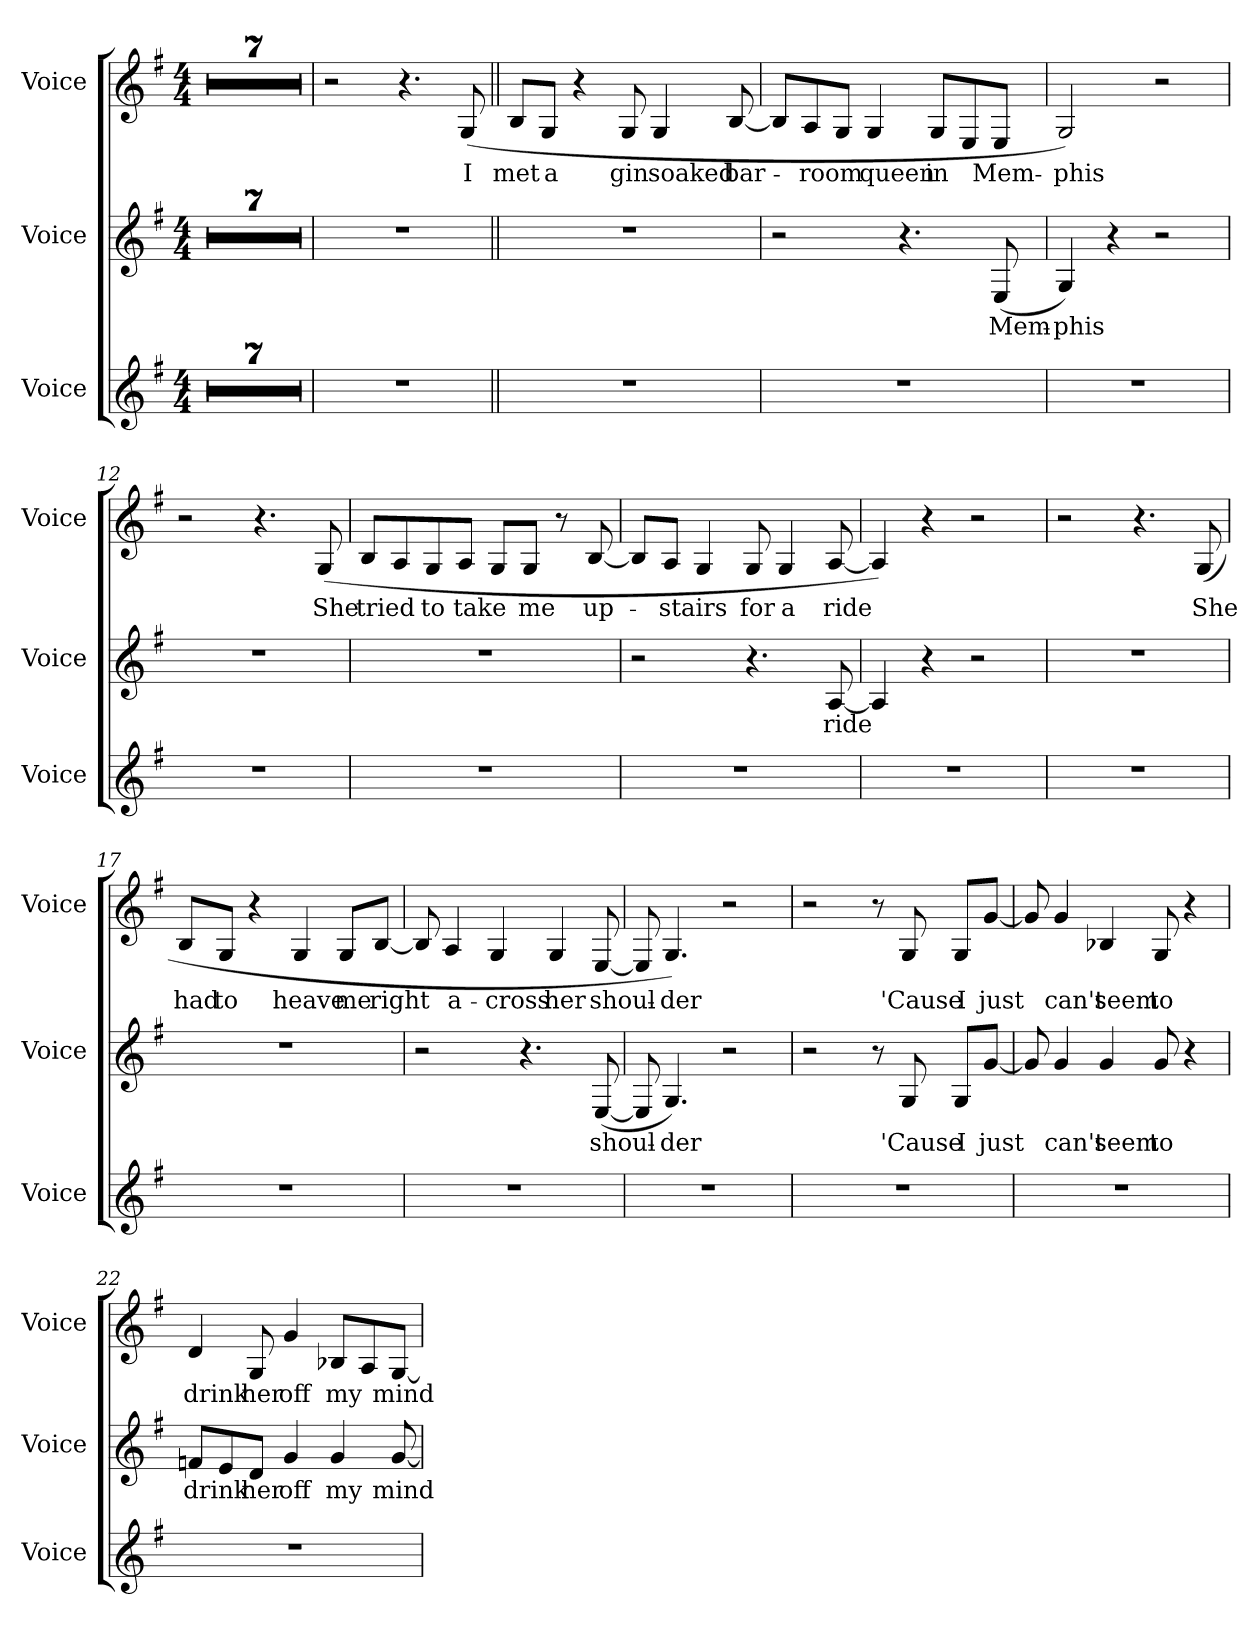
**kern	**kern	**text	**kern	**text
*part3	*part2	*part2	*part1	*part1
*staff3	*staff2	*staff2	*staff1	*staff1
*I"Voice	*I"Voice	*	*I"Voice	*
*I'Voice	*I'Voice	*	*I'Voice	*
*clefG2	*clefG2	*	*clefG2	*
*k[f#]	*k[f#]	*	*k[f#]	*
*G:	*G:	*	*G:	*
*M4/4	*M4/4	*	*M4/4	*
=1	=1	=1	=1	=1
1r	1r	.	1r	.
=2	=2	=2	=2	=2
1r	1r	.	1r	.
=3	=3	=3	=3	=3
1r	1r	.	1r	.
=4	=4	=4	=4	=4
1r	1r	.	1r	.
=5	=5	=5	=5	=5
1r	1r	.	1r	.
=6	=6	=6	=6	=6
1r	1r	.	1r	.
=7	=7	=7	=7	=7
1r	1r	.	1r	.
=8	=8	=8	=8	=8
1r	1r	.	2r	.
.	.	.	4.r	.
!	!	!	!	!LO:LY:b
.	.	.	(>8G/	I
!!LO:LB:g=z
=9||	=9||	=9||	=9||	=9||
!	!	!	!	!LO:LY:b
1r	1r	.	8B/L	met
!	!	!	!	!LO:LY:b
.	.	.	8G/J	a
.	.	.	4r	.
!	!	!	!	!LO:LY:b
.	.	.	8G/	gin
!	!	!	!	!LO:LY:b
.	.	.	4G/	soaked
!	!	!	!	!LO:LY:b
.	.	.	[8B/	bar-
=10	=10	=10	=10	=10
1r	2r	.	8B/L]	.
!	!	!	!	!LO:LY:b
.	.	.	8A/	-room
.	.	.	8G/J	.
!	!	!	!	!LO:LY:b
.	.	.	4G/	queen
.	4.r	.	.	.
!	!	!	!	!LO:LY:b
.	.	.	8G/L	in
.	.	.	8E/	.
!	!	!LO:LY:b	!	!LO:LY:b
.	(<8E/	Mem-	8E/J	Mem-
=11	=11	=11	=11	=11
!	!	!LO:LY:b	!	!LO:LY:b
1r	4G/)	-phis	2G/)	-phis
.	4r	.	.	.
.	2r	.	2r	.
=12	=12	=12	=12	=12
1r	1r	.	2r	.
.	.	.	4.r	.
!	!	!	!	!LO:LY:b
.	.	.	(>8G/	She
!!LO:LB:g=z
=13	=13	=13	=13	=13
!	!	!	!	!LO:LY:b
1r	1r	.	8B/L	tried
.	.	.	8A/	.
!	!	!	!	!LO:LY:b
.	.	.	8G/	to
!	!	!	!	!LO:LY:b
.	.	.	8A/J	take
.	.	.	8G/L	.
!	!	!	!	!LO:LY:b
.	.	.	8G/J	me
.	.	.	8r	.
!	!	!	!	!LO:LY:b
.	.	.	[8B/	up-
=14	=14	=14	=14	=14
1r	2r	.	8B/L]	.
!	!	!	!	!LO:LY:b
.	.	.	8A/J	-stairs
.	.	.	4G/	.
!	!	!	!	!LO:LY:b
.	4.r	.	8G/	for
!	!	!	!	!LO:LY:b
.	.	.	4G/	a
!	!	!LO:LY:b	!	!LO:LY:b
.	[8A/	ride	[8A/	ride
=15	=15	=15	=15	=15
1r	4A/]	.	4A/])	.
.	4r	.	4r	.
.	2r	.	2r	.
=16	=16	=16	=16	=16
1r	1r	.	2r	.
.	.	.	4.r	.
!	!	!	!	!LO:LY:b
.	.	.	(>8G/	She
!!LO:PB:g=z
=17	=17	=17	=17	=17
!	!	!	!	!LO:LY:b
1r	1r	.	8B/L	had
!	!	!	!	!LO:LY:b
.	.	.	8G/J	to
.	.	.	4r	.
!	!	!	!	!LO:LY:b
.	.	.	4G/	heave
!	!	!	!	!LO:LY:b
.	.	.	8G/L	me
!	!	!	!	!LO:LY:b
.	.	.	[8B/J	right
=18	=18	=18	=18	=18
1r	2r	.	8B/]	.
!	!	!	!	!LO:LY:b
.	.	.	4A/	a-
!	!	!	!	!LO:LY:b
.	.	.	4G/	-cross
.	4.r	.	.	.
!	!	!	!	!LO:LY:b
.	.	.	4G/	her
!	!	!LO:LY:b	!	!LO:LY:b
.	(<[8E/	shoul-	[8E/	shoul-
=19	=19	=19	=19	=19
1r	8E/]	.	8E/]	.
!	!	!LO:LY:b	!	!LO:LY:b
.	4.G/)	-der	4.G/)	-der
.	2r	.	2r	.
=20	=20	=20	=20	=20
1r	2r	.	2r	.
.	8r	.	8r	.
!	!	!LO:LY:b	!	!LO:LY:b
.	8G/	'Cause	8G/	'Cause
!	!	!LO:LY:b	!	!LO:LY:b
.	8G/L	I	8G/L	I
!	!	!LO:LY:b	!	!LO:LY:b
.	[8g/J	just	[8g/J	just
!!LO:LB:g=z
=21	=21	=21	=21	=21
1r	8g/]	.	8g/]	.
!	!	!LO:LY:b	!	!LO:LY:b
.	4g/	can't	4g/	can't
!	!	!LO:LY:b	!	!LO:LY:b
.	4g/	seem	4B-X/	seem
!	!	!LO:LY:b	!	!LO:LY:b
.	8g/	to	8G/	to
.	4r	.	4r	.
=22	=22	=22	=22	=22
!	!	!LO:LY:b	!	!LO:LY:b
1r	8fn/L	drink	4d/	drink
.	8e/	.	.	.
!	!	!LO:LY:b	!	!LO:LY:b
.	8d/J	her	8G/	her
!	!	!LO:LY:b	!	!LO:LY:b
.	4g/	off	4g/	off
!	!	!LO:LY:b	!	!LO:LY:b
.	4g/	my	8B-X/L	my
.	.	.	8A/	.
!	!	!LO:LY:b	!	!LO:LY:b
.	[8g/	mind	[8G/J	mind
=	=	=	=	=
*-	*-	*-	*-	*-
